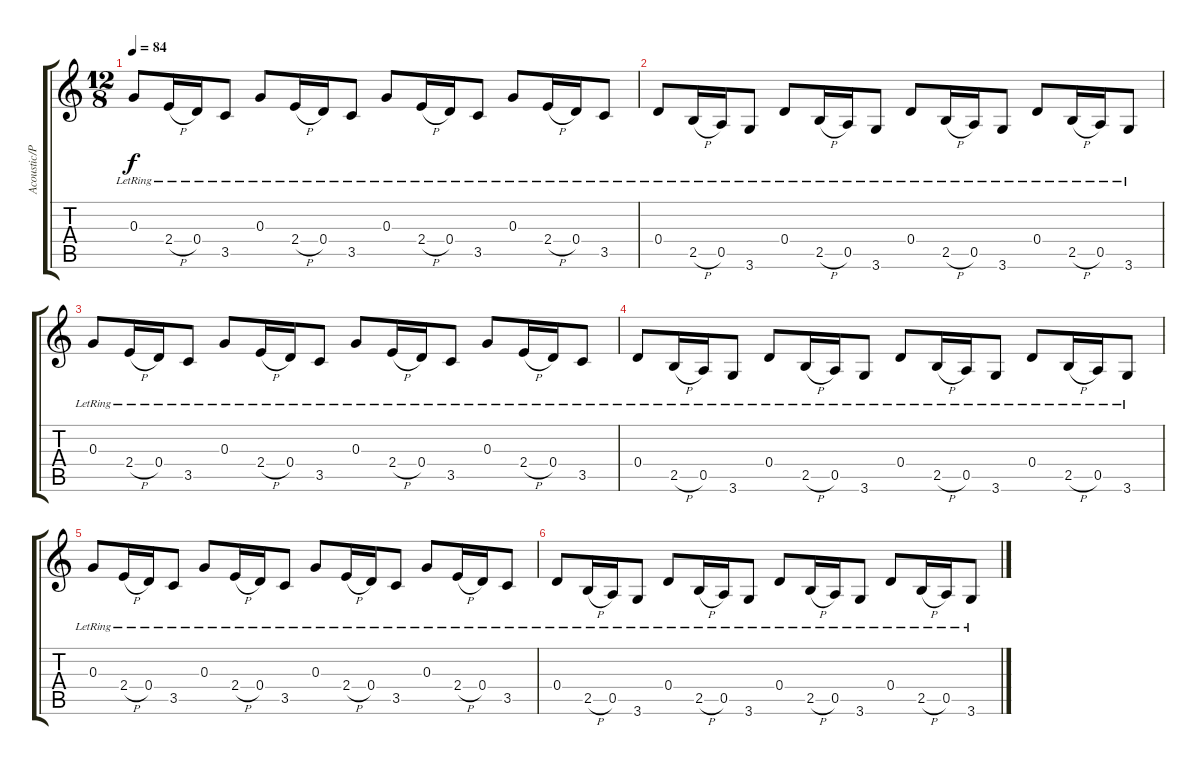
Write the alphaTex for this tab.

\track ("Acoustic/Pick and Strum" "Acoustic/P") {instrument acousticguitarsteel}
\staff {score tabs}
\tuning (E4 B3 G3 D3 A2 E2) {hide}
\ts (12 8)
\tempo 84
\clef g2
\ks c
0.3{lr}.8{dy f} 2.4{h lr}.16 0.4{lr}.16 3.5{lr}.8 0.3{lr}.8 2.4{h lr}.16 0.4{lr}.16 3.5{lr}.8 0.3{lr}.8 2.4{h lr}.16 0.4{lr}.16 3.5{lr}.8 0.3{lr}.8 2.4{h lr}.16 0.4{lr}.16 3.5{lr}.8 |
0.4{lr}.8 2.5{h lr}.16 0.5{lr}.16 3.6{lr}.8 0.4{lr}.8 2.5{h lr}.16 0.5{lr}.16 3.6{lr}.8 0.4{lr}.8 2.5{h lr}.16 0.5{lr}.16 3.6{lr}.8 0.4{lr}.8 2.5{h lr}.16 0.5{lr}.16 3.6{lr}.8 |
0.3{lr}.8 2.4{h lr}.16 0.4{lr}.16 3.5{lr}.8 0.3{lr}.8 2.4{h lr}.16 0.4{lr}.16 3.5{lr}.8 0.3{lr}.8 2.4{h lr}.16 0.4{lr}.16 3.5{lr}.8 0.3{lr}.8{volume 0} 2.4{h lr}.16 0.4{lr}.16 3.5{lr}.8 |
0.4{lr}.8 2.5{h lr}.16 0.5{lr}.16 3.6{lr}.8 0.4{lr}.8 2.5{h lr}.16 0.5{lr}.16 3.6{lr}.8 0.4{lr}.8 2.5{h lr}.16 0.5{lr}.16 3.6{lr}.8 0.4{lr}.8 2.5{h lr}.16 0.5{lr}.16 3.6{lr}.8 |
0.3{lr}.8 2.4{h lr}.16 0.4{lr}.16 3.5{lr}.8 0.3{lr}.8 2.4{h lr}.16 0.4{lr}.16 3.5{lr}.8 0.3{lr}.8 2.4{h lr}.16 0.4{lr}.16 3.5{lr}.8 0.3{lr}.8 2.4{h lr}.16 0.4{lr}.16 3.5{lr}.8 |
0.4{lr}.8 2.5{h lr}.16 0.5{lr}.16 3.6{lr}.8 0.4{lr}.8 2.5{h lr}.16 0.5{lr}.16 3.6{lr}.8 0.4{lr}.8 2.5{h lr}.16 0.5{lr}.16 3.6{lr}.8 0.4{lr}.8 2.5{h lr}.16 0.5{lr}.16 3.6{lr}.8
